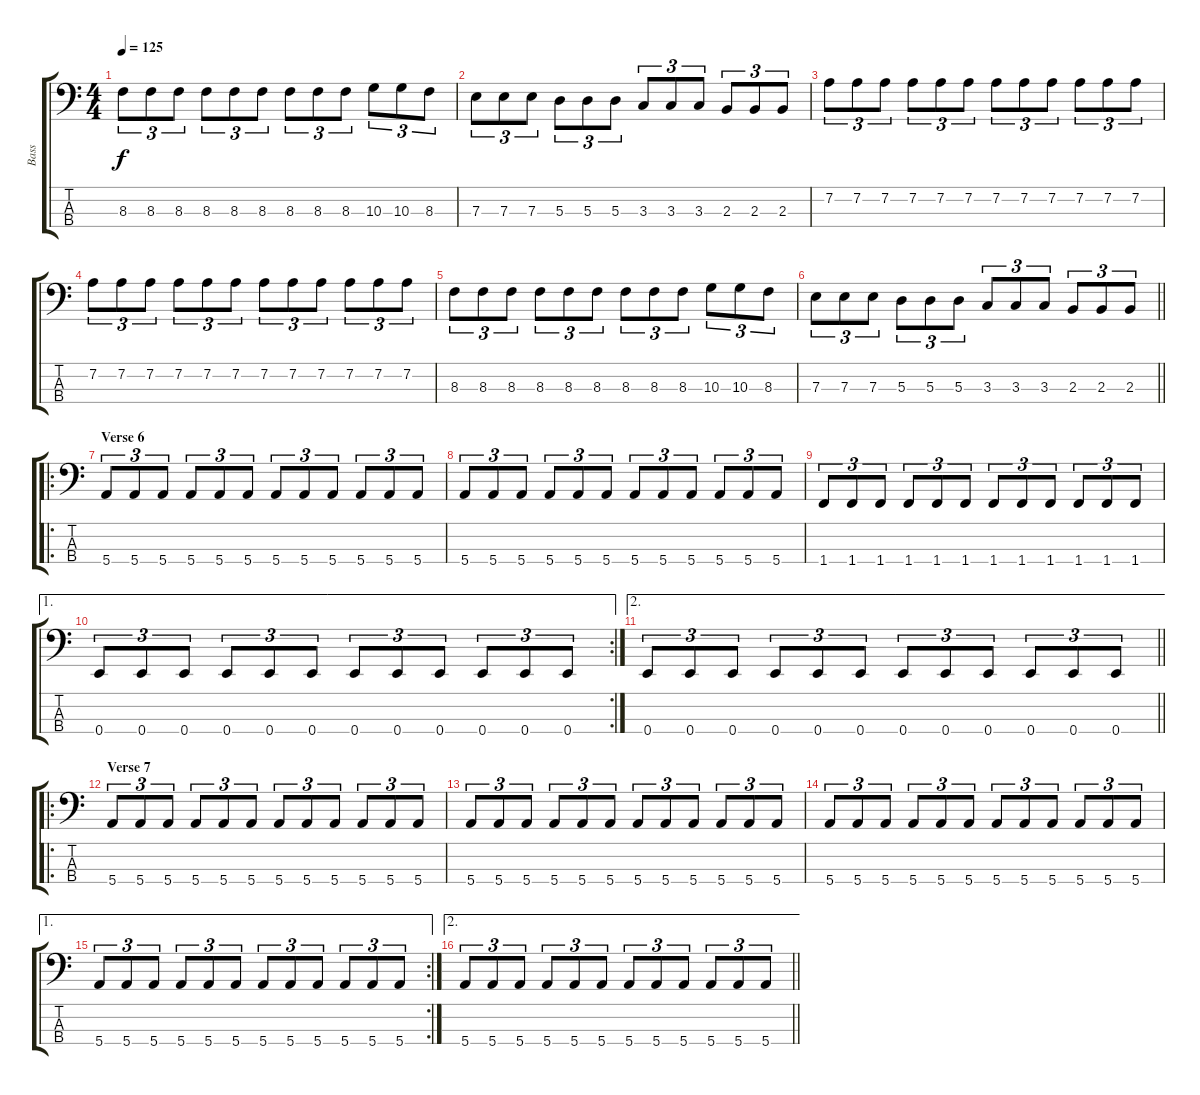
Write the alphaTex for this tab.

\track ("Bass" "Bass") {instrument electricbassfinger}
\staff {score tabs}
\tuning (G2 D2 A1 E1) {hide}
\ts (4 4)
\tempo 125
\clef f4
\ks c
8.3.8{tu (3 2) dy f} 8.3.8{tu (3 2)} 8.3.8{tu (3 2)} 8.3.8{tu (3 2)} 8.3.8{tu (3 2)} 8.3.8{tu (3 2)} 8.3.8{tu (3 2)} 8.3.8{tu (3 2)} 8.3.8{tu (3 2)} 10.3.8{tu (3 2)} 10.3.8{tu (3 2)} 8.3.8{tu (3 2)} |
7.3.8{tu (3 2)} 7.3.8{tu (3 2)} 7.3.8{tu (3 2)} 5.3.8{tu (3 2)} 5.3.8{tu (3 2)} 5.3.8{tu (3 2)} 3.3.8{tu (3 2)} 3.3.8{tu (3 2)} 3.3.8{tu (3 2)} 2.3.8{tu (3 2)} 2.3.8{tu (3 2)} 2.3.8{tu (3 2)} |
7.2.8{tu (3 2)} 7.2.8{tu (3 2)} 7.2.8{tu (3 2)} 7.2.8{tu (3 2)} 7.2.8{tu (3 2)} 7.2.8{tu (3 2)} 7.2.8{tu (3 2)} 7.2.8{tu (3 2)} 7.2.8{tu (3 2)} 7.2.8{tu (3 2)} 7.2.8{tu (3 2)} 7.2.8{tu (3 2)} |
7.2.8{tu (3 2)} 7.2.8{tu (3 2)} 7.2.8{tu (3 2)} 7.2.8{tu (3 2)} 7.2.8{tu (3 2)} 7.2.8{tu (3 2)} 7.2.8{tu (3 2)} 7.2.8{tu (3 2)} 7.2.8{tu (3 2)} 7.2.8{tu (3 2)} 7.2.8{tu (3 2)} 7.2.8{tu (3 2)} |
8.3.8{tu (3 2)} 8.3.8{tu (3 2)} 8.3.8{tu (3 2)} 8.3.8{tu (3 2)} 8.3.8{tu (3 2)} 8.3.8{tu (3 2)} 8.3.8{tu (3 2)} 8.3.8{tu (3 2)} 8.3.8{tu (3 2)} 10.3.8{tu (3 2)} 10.3.8{tu (3 2)} 8.3.8{tu (3 2)} |
\barLineRight lightlight
7.3.8{tu (3 2)} 7.3.8{tu (3 2)} 7.3.8{tu (3 2)} 5.3.8{tu (3 2)} 5.3.8{tu (3 2)} 5.3.8{tu (3 2)} 3.3.8{tu (3 2)} 3.3.8{tu (3 2)} 3.3.8{tu (3 2)} 2.3.8{tu (3 2)} 2.3.8{tu (3 2)} 2.3.8{tu (3 2)} |
\ro
\section ("" "Verse 6")
5.4.8{tu (3 2)} 5.4.8{tu (3 2)} 5.4.8{tu (3 2)} 5.4.8{tu (3 2)} 5.4.8{tu (3 2)} 5.4.8{tu (3 2)} 5.4.8{tu (3 2)} 5.4.8{tu (3 2)} 5.4.8{tu (3 2)} 5.4.8{tu (3 2)} 5.4.8{tu (3 2)} 5.4.8{tu (3 2)} |
5.4.8{tu (3 2)} 5.4.8{tu (3 2)} 5.4.8{tu (3 2)} 5.4.8{tu (3 2)} 5.4.8{tu (3 2)} 5.4.8{tu (3 2)} 5.4.8{tu (3 2)} 5.4.8{tu (3 2)} 5.4.8{tu (3 2)} 5.4.8{tu (3 2)} 5.4.8{tu (3 2)} 5.4.8{tu (3 2)} |
1.4.8{tu (3 2)} 1.4.8{tu (3 2)} 1.4.8{tu (3 2)} 1.4.8{tu (3 2)} 1.4.8{tu (3 2)} 1.4.8{tu (3 2)} 1.4.8{tu (3 2)} 1.4.8{tu (3 2)} 1.4.8{tu (3 2)} 1.4.8{tu (3 2)} 1.4.8{tu (3 2)} 1.4.8{tu (3 2)} |
\ae 1
\rc 2
0.4.8{tu (3 2)} 0.4.8{tu (3 2)} 0.4.8{tu (3 2)} 0.4.8{tu (3 2)} 0.4.8{tu (3 2)} 0.4.8{tu (3 2)} 0.4.8{tu (3 2)} 0.4.8{tu (3 2)} 0.4.8{tu (3 2)} 0.4.8{tu (3 2)} 0.4.8{tu (3 2)} 0.4.8{tu (3 2)} |
\ae 2
\barLineRight lightlight
0.4.8{tu (3 2)} 0.4.8{tu (3 2)} 0.4.8{tu (3 2)} 0.4.8{tu (3 2)} 0.4.8{tu (3 2)} 0.4.8{tu (3 2)} 0.4.8{tu (3 2)} 0.4.8{tu (3 2)} 0.4.8{tu (3 2)} 0.4.8{tu (3 2)} 0.4.8{tu (3 2)} 0.4.8{tu (3 2)} |
\ro
\section ("" "Verse 7")
5.4.8{tu (3 2)} 5.4.8{tu (3 2)} 5.4.8{tu (3 2)} 5.4.8{tu (3 2)} 5.4.8{tu (3 2)} 5.4.8{tu (3 2)} 5.4.8{tu (3 2)} 5.4.8{tu (3 2)} 5.4.8{tu (3 2)} 5.4.8{tu (3 2)} 5.4.8{tu (3 2)} 5.4.8{tu (3 2)} |
5.4.8{tu (3 2)} 5.4.8{tu (3 2)} 5.4.8{tu (3 2)} 5.4.8{tu (3 2)} 5.4.8{tu (3 2)} 5.4.8{tu (3 2)} 5.4.8{tu (3 2)} 5.4.8{tu (3 2)} 5.4.8{tu (3 2)} 5.4.8{tu (3 2)} 5.4.8{tu (3 2)} 5.4.8{tu (3 2)} |
5.4.8{tu (3 2)} 5.4.8{tu (3 2)} 5.4.8{tu (3 2)} 5.4.8{tu (3 2)} 5.4.8{tu (3 2)} 5.4.8{tu (3 2)} 5.4.8{tu (3 2)} 5.4.8{tu (3 2)} 5.4.8{tu (3 2)} 5.4.8{tu (3 2)} 5.4.8{tu (3 2)} 5.4.8{tu (3 2)} |
\ae 1
\rc 2
5.4.8{tu (3 2)} 5.4.8{tu (3 2)} 5.4.8{tu (3 2)} 5.4.8{tu (3 2)} 5.4.8{tu (3 2)} 5.4.8{tu (3 2)} 5.4.8{tu (3 2)} 5.4.8{tu (3 2)} 5.4.8{tu (3 2)} 5.4.8{tu (3 2)} 5.4.8{tu (3 2)} 5.4.8{tu (3 2)} |
\ae 2
\barLineRight lightlight
5.4.8{tu (3 2)} 5.4.8{tu (3 2)} 5.4.8{tu (3 2)} 5.4.8{tu (3 2)} 5.4.8{tu (3 2)} 5.4.8{tu (3 2)} 5.4.8{tu (3 2)} 5.4.8{tu (3 2)} 5.4.8{tu (3 2)} 5.4.8{tu (3 2)} 5.4.8{tu (3 2)} 5.4.8{tu (3 2)}
